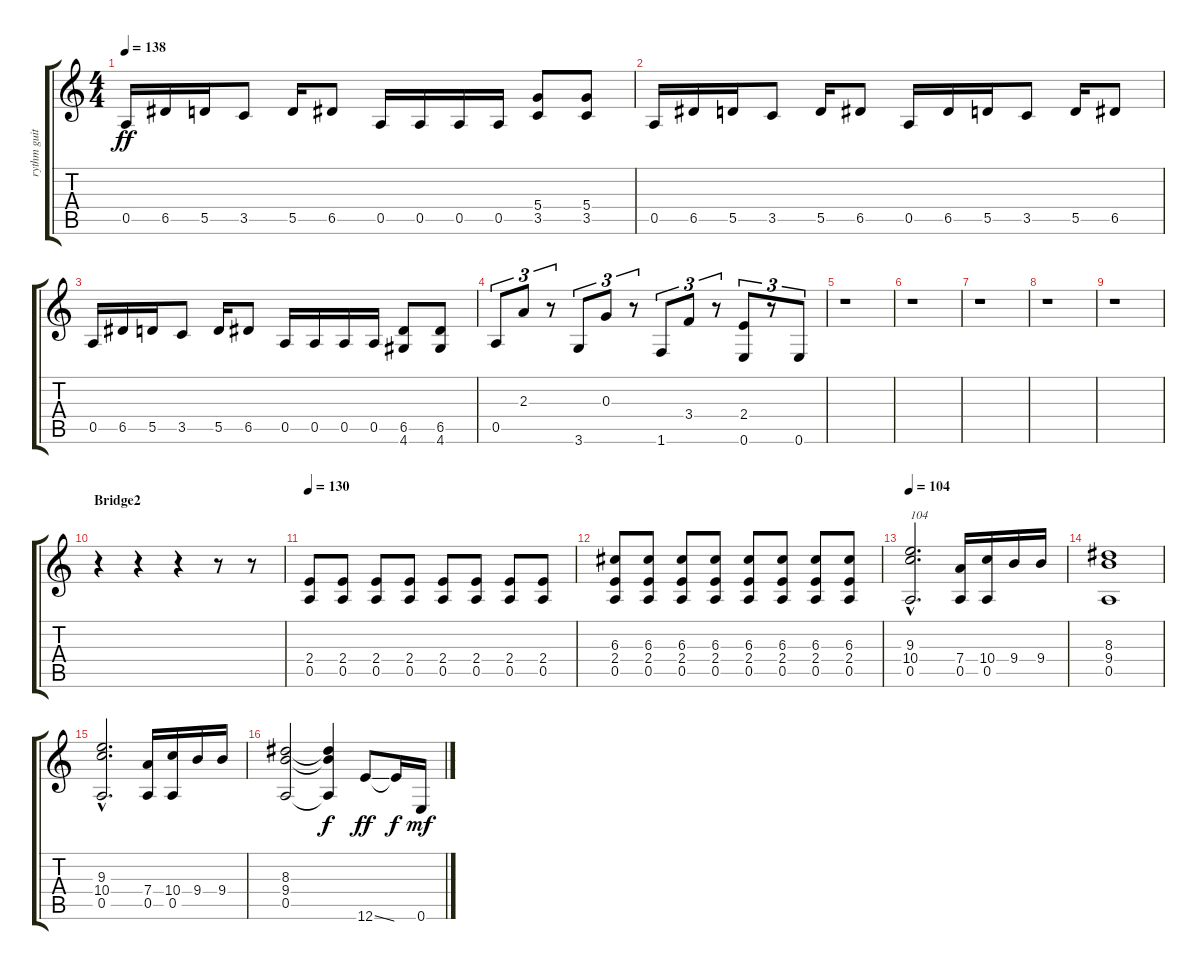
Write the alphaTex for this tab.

\track ("rythm guitar 2" "rythm guit") {instrument overdrivenguitar}
\staff {score tabs}
\tuning (E4 B3 G3 D3 A2 E2) {hide}
\ts (4 4)
\tempo 138
\clef g2
\ks c
0.5.16{dy ff} 6.5.16 5.5.16 3.5.8 5.5.16 6.5.8 0.5.16 0.5.16 0.5.16 0.5.16 (5.4 3.5).8 (5.4 3.5).8 |
0.5.16 6.5.16 5.5.16 3.5.8 5.5.16 6.5.8 0.5.16 6.5.16 5.5.16 3.5.8 5.5.16 6.5.8 |
0.5.16 6.5.16 5.5.16 3.5.8 5.5.16 6.5.8 0.5.16 0.5.16 0.5.16 0.5.16 (6.5 4.6).8 (6.5 4.6).8 |
0.5.8{tu (3 2)} 2.3.8{tu (3 2)} r.8{tu (3 2)} 3.6.8{tu (3 2)} 0.3.8{tu (3 2)} r.8{tu (3 2)} 1.6.8{tu (3 2)} 3.4.8{tu (3 2)} r.8{tu (3 2)} (2.4 0.6).8{tu (3 2)} r.8{tu (3 2)} 0.6.8{tu (3 2)} |
r.1 |
r.1 |
r.1 |
r.1 |
r.1 |
\section ("" "Bridge2")
r.4 r.4 r.4 r.8 r.8 |
\tempo 130
(2.4 0.5).8 (2.4 0.5).8 (2.4 0.5).8 (2.4 0.5).8 (2.4 0.5).8 (2.4 0.5).8 (2.4 0.5).8 (2.4 0.5).8 |
(6.3 2.4 0.5).8 (6.3 2.4 0.5).8 (6.3 2.4 0.5).8 (6.3 2.4 0.5).8 (6.3 2.4 0.5).8 (6.3 2.4 0.5).8 (6.3 2.4 0.5).8 (6.3 2.4 0.5).8 |
\tempo 104
(9.3{hac} 10.4{hac} 0.5{hac}).2{d txt "104"} (7.4 0.5).16 (10.4 0.5).16 9.4.16 9.4.16 |
(8.3 9.4 0.5).1 |
(9.3{hac} 10.4{hac} 0.5{hac}).2{d} (7.4 0.5).16 (10.4 0.5).16 9.4.16 9.4.16 |
(8.3 9.4 0.5).2 (8.3{t} 9.4{t} 0.5{t}).4{dy f} 12.6{ss}.8{dy ff} 12.6{t}.16{dy f} 0.6.16{dy mf}
